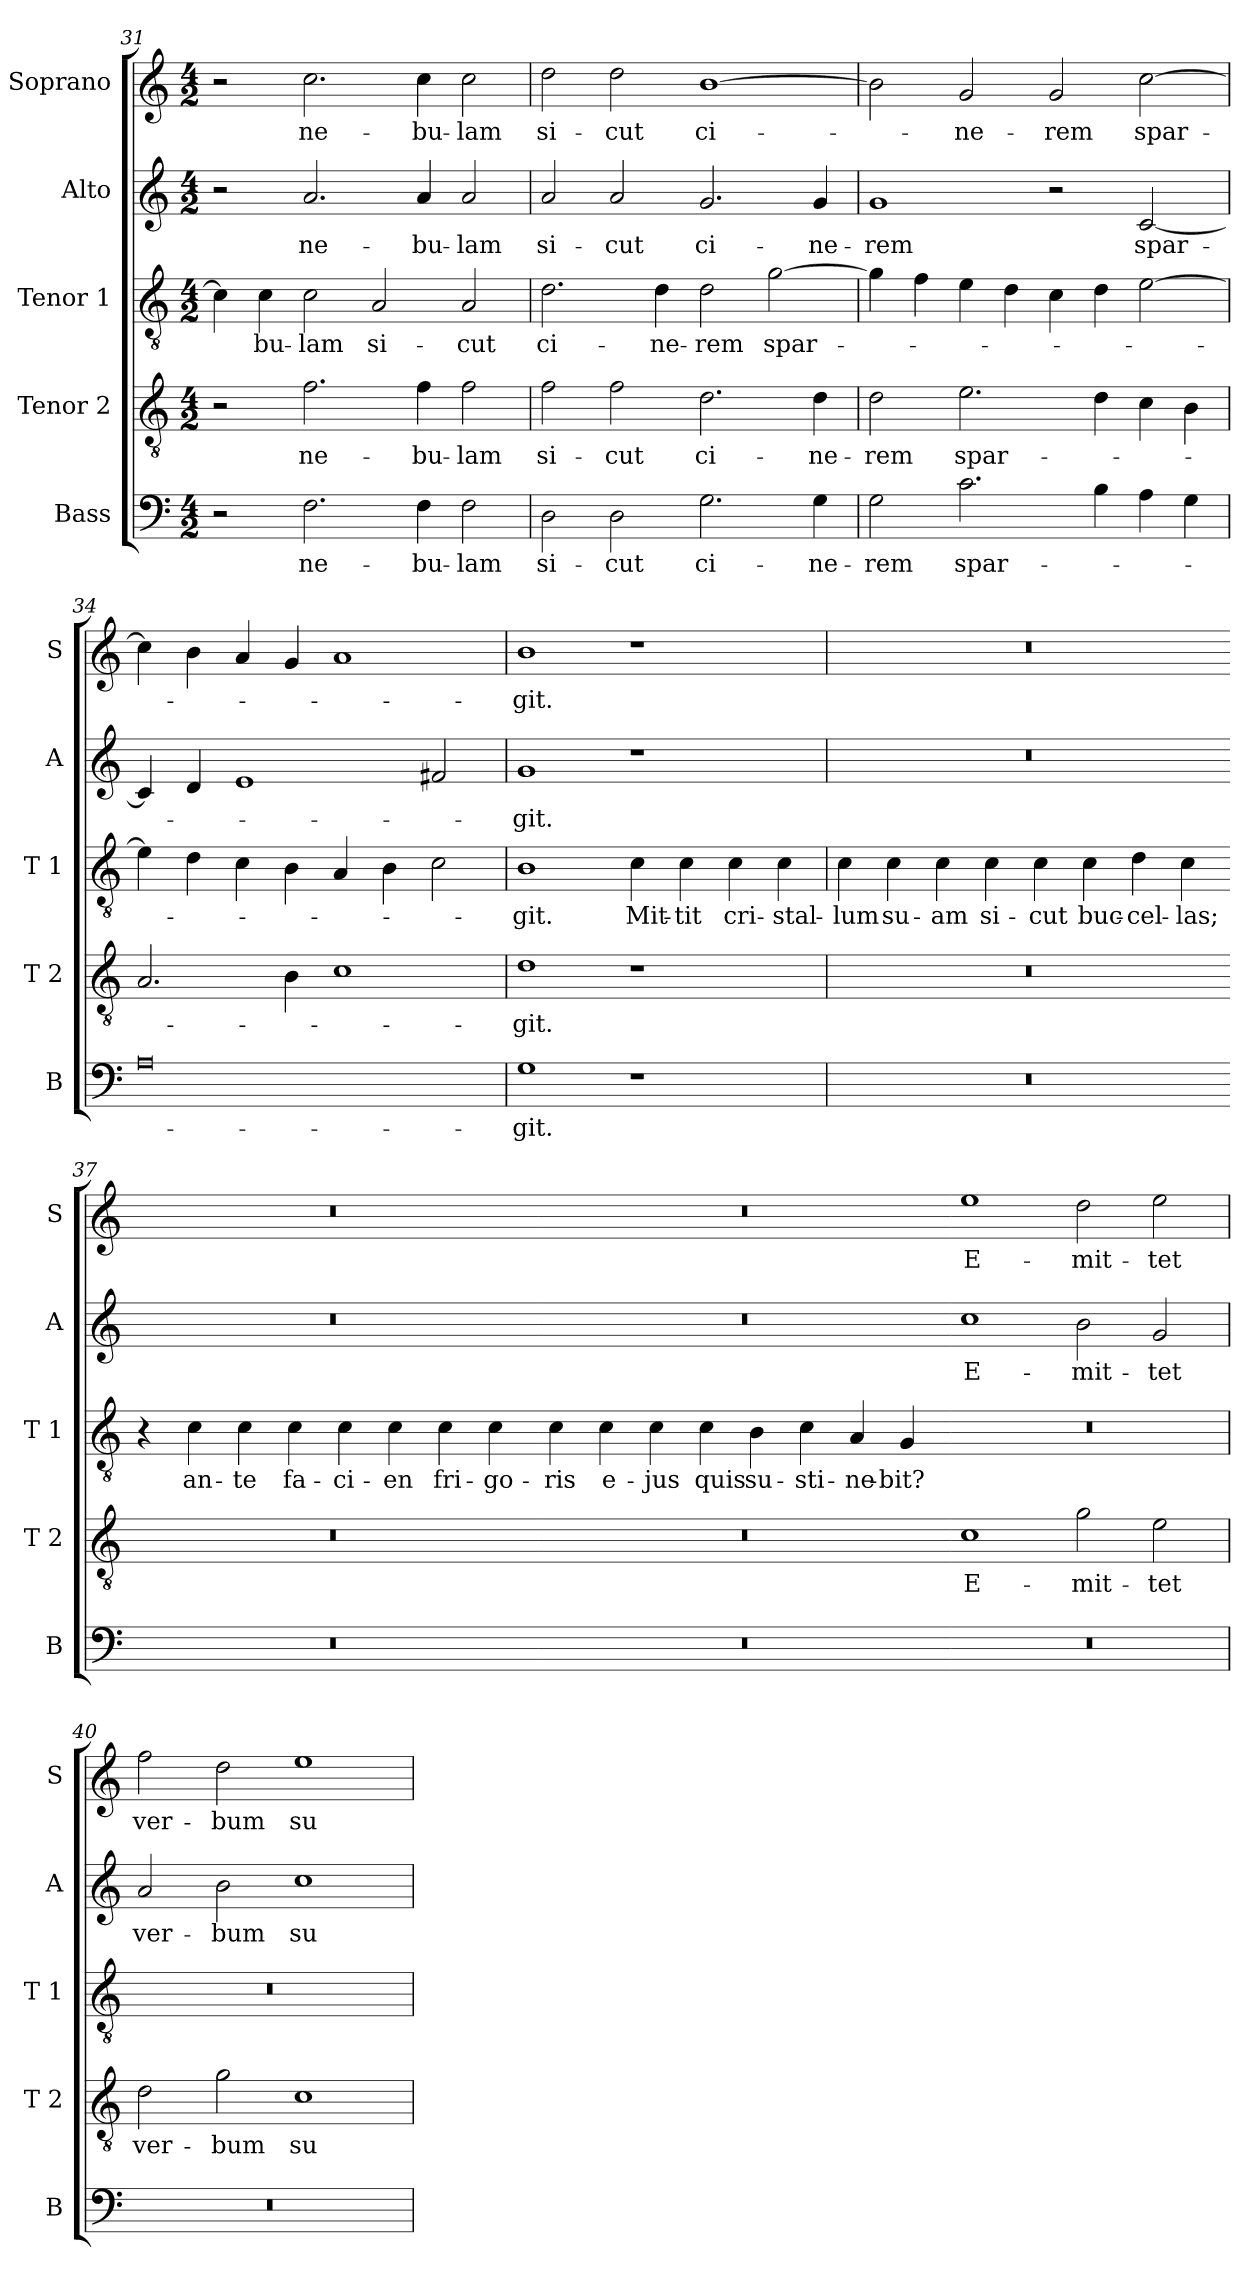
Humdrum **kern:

**kern	**text	**kern	**text	**kern	**text	**kern	**text	**kern	**text
*part5	*part5	*part4	*part4	*part3	*part3	*part2	*part2	*part1	*part1
*staff5	*staff5	*staff4	*staff4	*staff3	*staff3	*staff2	*staff2	*staff1	*staff1
*I"Bass	*	*I"Tenor 2	*	*I"Tenor 1	*	*I"Alto	*	*I"Soprano	*
*I'B	*	*I'T 2	*	*I'T 1	*	*I'A	*	*I'S	*
!!LO:LB:g=z
*clefF4	*	*clefGv2	*	*clefGv2	*	*clefG2	*	*clefG2	*
*k[]	*	*k[]	*	*k[]	*	*k[]	*	*k[]	*
*C:	*	*C:	*	*C:	*	*C:	*	*C:	*
*M4/2	*	*M4/2	*	*M4/2	*	*M4/2	*	*M4/2	*
=31	=31	=31	=31	=31	=31	=31	=31	=31	=31
2r	.	2r	.	4c\]	.	2r	.	2r	.
!	!	!	!	!	!LO:LY:b	!	!	!	!
.	.	.	.	4c\	-bu-	.	.	.	.
!	!LO:LY:b	!	!LO:LY:b	!	!LO:LY:b	!	!LO:LY:b	!	!LO:LY:b
2.F\	ne-	2.f\	ne-	2c\	-lam	2.a/	ne-	2.cc\	ne-
!	!	!	!	!	!LO:LY:b	!	!	!	!
.	.	.	.	2A/	si-	.	.	.	.
!	!LO:LY:b	!	!LO:LY:b	!	!	!	!LO:LY:b	!	!LO:LY:b
4F\	-bu-	4f\	-bu-	.	.	4a/	-bu-	4cc\	-bu-
!	!LO:LY:b	!	!LO:LY:b	!	!LO:LY:b	!	!LO:LY:b	!	!LO:LY:b
2F\	-lam	2f\	-lam	2A/	-cut	2a/	-lam	2cc\	-lam
=32	=32	=32	=32	=32	=32	=32	=32	=32	=32
!	!LO:LY:b	!	!LO:LY:b	!	!LO:LY:b	!	!LO:LY:b	!	!LO:LY:b
2D\	si-	2f\	si-	2.d\	ci-	2a/	si-	2dd\	si-
!	!LO:LY:b	!	!LO:LY:b	!	!	!	!LO:LY:b	!	!LO:LY:b
2D\	-cut	2f\	-cut	.	.	2a/	-cut	2dd\	-cut
!	!	!	!	!	!LO:LY:b	!	!	!	!
.	.	.	.	4d\	-ne-	.	.	.	.
!	!LO:LY:b	!	!LO:LY:b	!	!LO:LY:b	!	!LO:LY:b	!	!LO:LY:b
2.G\	ci-	2.d\	ci-	2d\	-rem	2.g/	ci-	[1b	ci-
!	!	!	!	!	!LO:LY:b	!	!	!	!
.	.	.	.	[2g\	spar-	.	.	.	.
!	!LO:LY:b	!	!LO:LY:b	!	!	!	!LO:LY:b	!	!
4G\	-ne-	4d\	-ne-	.	.	4g/	-ne-	.	.
=33	=33	=33	=33	=33	=33	=33	=33	=33	=33
!	!LO:LY:b	!	!LO:LY:b	!	!	!	!LO:LY:b	!	!
2G\	-rem	2d\	-rem	4g\]	.	1g	-rem	2b\]	.
.	.	.	.	4f\	.	.	.	.	.
!	!LO:LY:b	!	!LO:LY:b	!	!	!	!	!	!LO:LY:b
2.c\	spar-	2.e\	spar-	4e\	.	.	.	2g/	-ne-
.	.	.	.	4d\	.	.	.	.	.
!	!	!	!	!	!	!	!	!	!LO:LY:b
.	.	.	.	4c\	.	2r	.	2g/	-rem
4B\	.	4d\	.	4d\	.	.	.	.	.
!	!	!	!	!	!	!	!LO:LY:b	!	!LO:LY:b
4A\	.	4c\	.	[2e\	.	[2c/	spar-	[2cc\	spar-
4G\	.	4B\	.	.	.	.	.	.	.
=34	=34	=34	=34	=34	=34	=34	=34	=34	=34
0A	.	2.A/	.	4e\]	.	4c/]	.	4cc\]	.
.	.	.	.	4d\	.	4d/	.	4b\	.
.	.	.	.	4c\	.	1e	.	4a/	.
.	.	4B\	.	4B\	.	.	.	4g/	.
.	.	1c	.	4A/	.	.	.	1a	.
.	.	.	.	4B\	.	.	.	.	.
.	.	.	.	2c\	.	2f#X/	.	.	.
=35	=35	=35	=35	=35	=35	=35	=35	=35	=35
!	!LO:LY:b	!	!LO:LY:b	!	!LO:LY:b	!	!LO:LY:b	!	!LO:LY:b
1G	-git.	1d	-git.	1B	-git.	1g	-git.	1b	-git.
!	!	!	!	!LO:N:head=solid	!LO:LY:b	!	!	!	!
1r	.	1r	.	4c\	Mit-	1r	.	1r	.
!	!	!	!	!LO:N:head=solid	!LO:LY:b	!	!	!	!
.	.	.	.	4c\	-tit	.	.	.	.
!	!	!	!	!LO:N:head=solid	!LO:LY:b	!	!	!	!
.	.	.	.	4c\	cri-	.	.	.	.
!	!	!	!	!LO:N:head=solid	!LO:LY:b	!	!	!	!
.	.	.	.	4c\	-stal-	.	.	.	.
!!LO:LB:g=z
=36	=36	=36	=36	=36	=36	=36	=36	=36	=36
!	!	!	!	!LO:N:head=solid	!LO:LY:b	!	!	!	!
0r	.	0r	.	4c\	-lum	0r	.	0r	.
!	!	!	!	!LO:N:head=solid	!LO:LY:b	!	!	!	!
.	.	.	.	4c\	su-	.	.	.	.
!	!	!	!	!LO:N:head=solid	!LO:LY:b	!	!	!	!
.	.	.	.	4c\	-am	.	.	.	.
!	!	!	!	!LO:N:head=solid	!LO:LY:b	!	!	!	!
.	.	.	.	4c\	si-	.	.	.	.
!	!	!	!	!LO:N:head=solid	!LO:LY:b	!	!	!	!
.	.	.	.	4c\	-cut	.	.	.	.
!	!	!	!	!LO:N:head=solid	!LO:LY:b	!	!	!	!
.	.	.	.	4c\	buc-	.	.	.	.
!	!	!	!	!LO:N:head=solid	!LO:LY:b	!	!	!	!
.	.	.	.	4d\	-cel-	.	.	.	.
!	!	!	!	!LO:N:head=solid	!LO:LY:b	!	!	!	!
.	.	.	.	4c\	-las;	.	.	.	.
=37-	=37-	=37-	=37-	=37-	=37-	=37-	=37-	=37-	=37-
0r	.	0r	.	4r	.	0r	.	0r	.
!	!	!	!	!LO:N:head=solid	!LO:LY:b	!	!	!	!
.	.	.	.	4c\	an-	.	.	.	.
!	!	!	!	!LO:N:head=solid	!LO:LY:b	!	!	!	!
.	.	.	.	4c\	-te	.	.	.	.
!	!	!	!	!LO:N:head=solid	!LO:LY:b	!	!	!	!
.	.	.	.	4c\	fa-	.	.	.	.
!	!	!	!	!LO:N:head=solid	!LO:LY:b	!	!	!	!
.	.	.	.	4c\	-ci-	.	.	.	.
!	!	!	!	!LO:N:head=solid	!LO:LY:b	!	!	!	!
.	.	.	.	4c\	-en	.	.	.	.
!	!	!	!	!LO:N:head=solid	!LO:LY:b	!	!	!	!
.	.	.	.	4c\	fri-	.	.	.	.
!	!	!	!	!LO:N:head=solid	!LO:LY:b	!	!	!	!
.	.	.	.	4c\	-go-	.	.	.	.
=38-	=38-	=38-	=38-	=38-	=38-	=38-	=38-	=38-	=38-
!	!	!	!	!LO:N:head=solid	!LO:LY:b	!	!	!	!
0r	.	0r	.	4c\	-ris	0r	.	0r	.
!	!	!	!	!LO:N:head=solid	!LO:LY:b	!	!	!	!
.	.	.	.	4c\	e-	.	.	.	.
!	!	!	!	!LO:N:head=solid	!LO:LY:b	!	!	!	!
.	.	.	.	4c\	-jus	.	.	.	.
!	!	!	!	!LO:N:head=solid	!LO:LY:b	!	!	!	!
.	.	.	.	4c\	quis	.	.	.	.
!	!	!	!	!LO:N:head=solid	!LO:LY:b	!	!	!	!
.	.	.	.	4B\	su-	.	.	.	.
!	!	!	!	!LO:N:head=solid	!LO:LY:b	!	!	!	!
.	.	.	.	4c\	-sti-	.	.	.	.
!	!	!	!	!LO:N:head=solid	!LO:LY:b	!	!	!	!
.	.	.	.	4A/	-ne-	.	.	.	.
!	!	!	!	!LO:N:head=solid	!LO:LY:b	!	!	!	!
.	.	.	.	4G/	-bit?	.	.	.	.
!!LO:PB:g=z
=39-	=39-	=39-	=39-	=39-	=39-	=39-	=39-	=39-	=39-
!	!	!	!LO:LY:b	!	!	!	!LO:LY:b	!	!LO:LY:b
0r	.	1c	E-	0r	.	1cc	E-	1ee	E-
!	!	!	!LO:LY:b	!	!	!	!LO:LY:b	!	!LO:LY:b
.	.	2g\	-mit-	.	.	2b\	-mit-	2dd\	-mit-
!	!	!	!LO:LY:b	!	!	!	!LO:LY:b	!	!LO:LY:b
.	.	2e\	-tet	.	.	2g/	-tet	2ee\	-tet
=40	=40	=40	=40	=40	=40	=40	=40	=40	=40
!	!	!	!LO:LY:b	!	!	!	!LO:LY:b	!	!LO:LY:b
0r	.	2d\	ver-	0r	.	2a/	ver-	2ff\	ver-
!	!	!	!LO:LY:b	!	!	!	!LO:LY:b	!	!LO:LY:b
.	.	2g\	-bum	.	.	2b\	-bum	2dd\	-bum
!	!	!	!LO:LY:b	!	!	!	!LO:LY:b	!	!LO:LY:b
.	.	1c	su-	.	.	1cc	su-	1ee	su-
=	=	=	=	=	=	=	=	=	=
*-	*-	*-	*-	*-	*-	*-	*-	*-	*-
